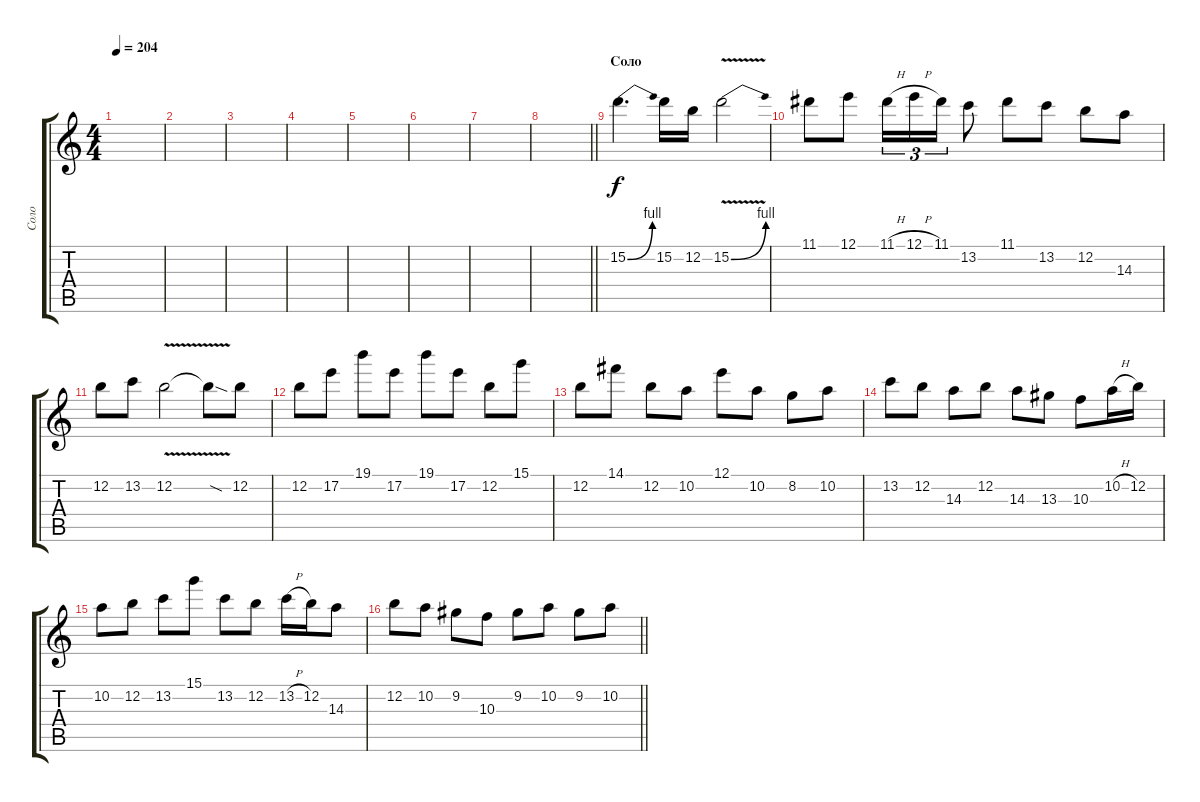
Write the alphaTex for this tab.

\track ("Соло" "Соло") {instrument distortionguitar}
\staff {score tabs}
\tuning (E4 B3 G3 D3 A2 E2) {hide}
\ts (4 4)
\tempo 204
\clef g2
\ks c
|
|
|
|
|
|
|
\barLineRight lightlight
|
\section ("" "Соло")
15.2{be (bend 0 0 60 4)}.4{d} 15.2.16 12.2.16 15.2{be (bend 0 0 60 4) v}.2 |
11.1.8 12.1.8 11.1{h}.16{tu (3 2)} 12.1{h}.16{tu (3 2)} 11.1.16{tu (3 2)} 13.2.8 11.1.8 13.2.8 12.2.8 14.3.8 |
12.2.8 13.2.8 12.2{v}.2 12.2{sod t}.8 12.2.8 |
12.2.8 17.2.8 19.1.8 17.2.8 19.1.8 17.2.8 12.2.8 15.1.8 |
12.2.8 14.1.8 12.2.8 10.2.8 12.1.8 10.2.8 8.2.8 10.2.8 |
13.2.8 12.2.8 14.3.8 12.2.8 14.3.8 13.3.8 10.3.8 10.2{h}.16 12.2.16 |
10.2.8 12.2.8 13.2.8 15.1.8 13.2.8 12.2.8 13.2{h}.16 12.2.16 14.3.8 |
\barLineRight lightlight
12.2.8 10.2.8 9.2.8 10.3.8 9.2.8 10.2.8 9.2.8 10.2.8
